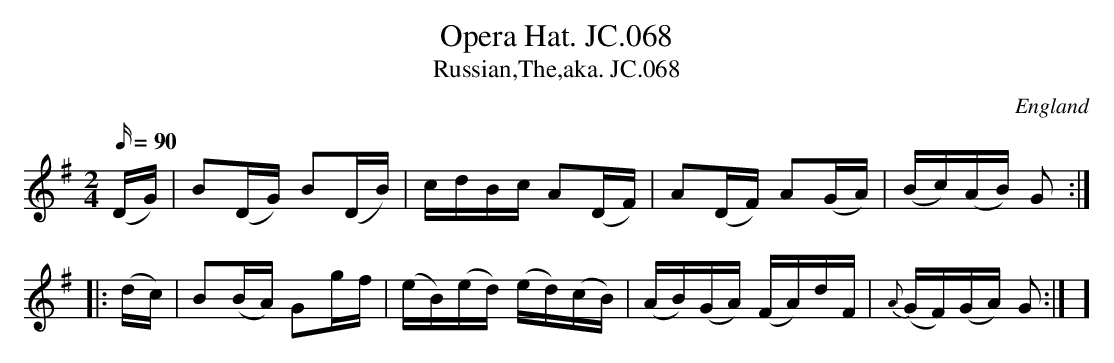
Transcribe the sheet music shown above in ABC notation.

X:1
T:Opera Hat. JC.068
T:Russian,The,aka. JC.068
M:2/4
L:1/16
Q:90
O:England
K:G
(DG)|B2(DG) B2(DB)|cdBc A2(DF)|A2(DF) A2(GA)|(Bc)(AB) G2:|!
|:(dc)|B2(BA) G2gf|(eB)(ed) (ed)(cB)|(AB)(GA) (FA)dF|{A}(GF)(GA) G2:|
]
